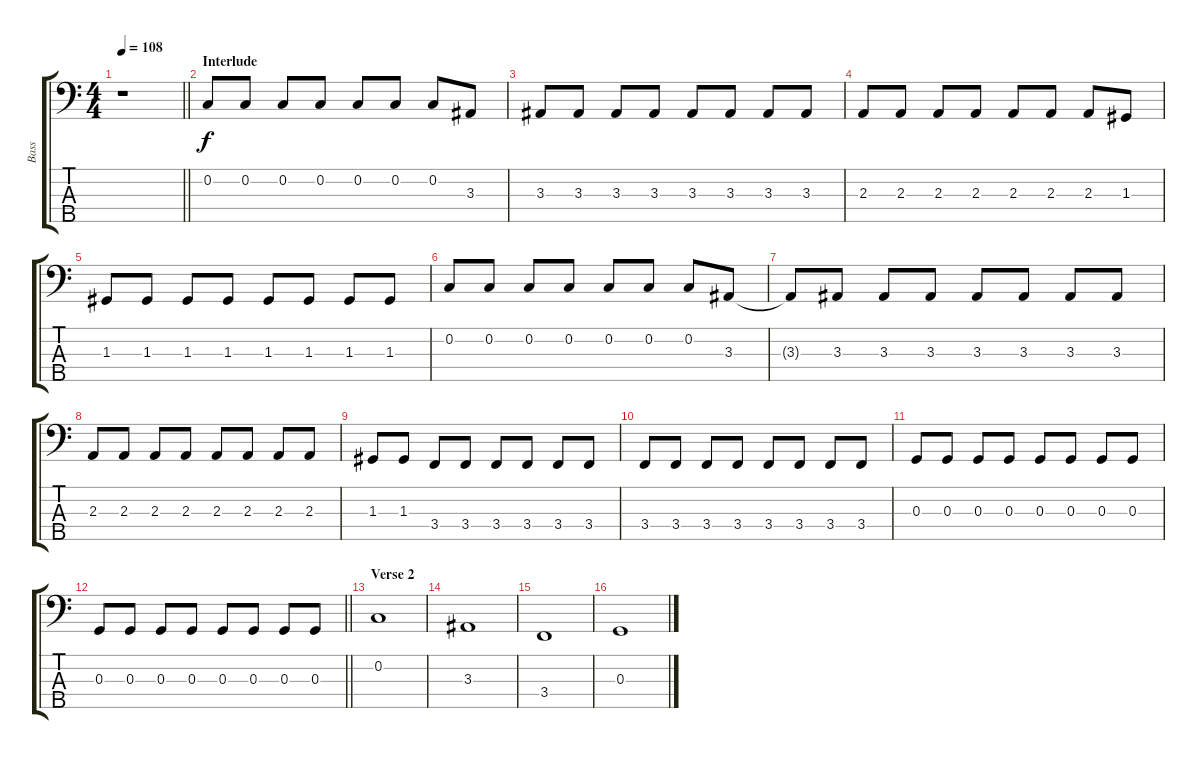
\track ("Bass" "Bass") {instrument electricbassfinger}
\staff {score tabs}
\tuning (F2 C2 G1 D1 A0) {hide}
\ts (4 4)
\tempo 108
\clef f4
\barLineRight lightlight
\ks c
r.1{dy f} |
\section ("" "Interlude")
0.2.8 0.2.8 0.2.8 0.2.8 0.2.8 0.2.8 0.2.8 3.3.8 |
3.3.8 3.3.8 3.3.8 3.3.8 3.3.8 3.3.8 3.3.8 3.3.8 |
2.3.8 2.3.8 2.3.8 2.3.8 2.3.8 2.3.8 2.3.8 1.3.8 |
1.3.8 1.3.8 1.3.8 1.3.8 1.3.8 1.3.8 1.3.8 1.3.8 |
0.2.8 0.2.8 0.2.8 0.2.8 0.2.8 0.2.8 0.2.8 3.3.8 |
3.3{t}.8 3.3.8 3.3.8 3.3.8 3.3.8 3.3.8 3.3.8 3.3.8 |
2.3.8 2.3.8 2.3.8 2.3.8 2.3.8 2.3.8 2.3.8 2.3.8 |
1.3.8 1.3.8 3.4.8 3.4.8 3.4.8 3.4.8 3.4.8 3.4.8 |
3.4.8 3.4.8 3.4.8 3.4.8 3.4.8 3.4.8 3.4.8 3.4.8 |
0.3.8 0.3.8 0.3.8 0.3.8 0.3.8 0.3.8 0.3.8 0.3.8 |
\barLineRight lightlight
0.3.8 0.3.8 0.3.8 0.3.8 0.3.8 0.3.8 0.3.8 0.3.8 |
\section ("" "Verse 2")
0.2.1 |
3.3.1 |
3.4.1 |
0.3.1
